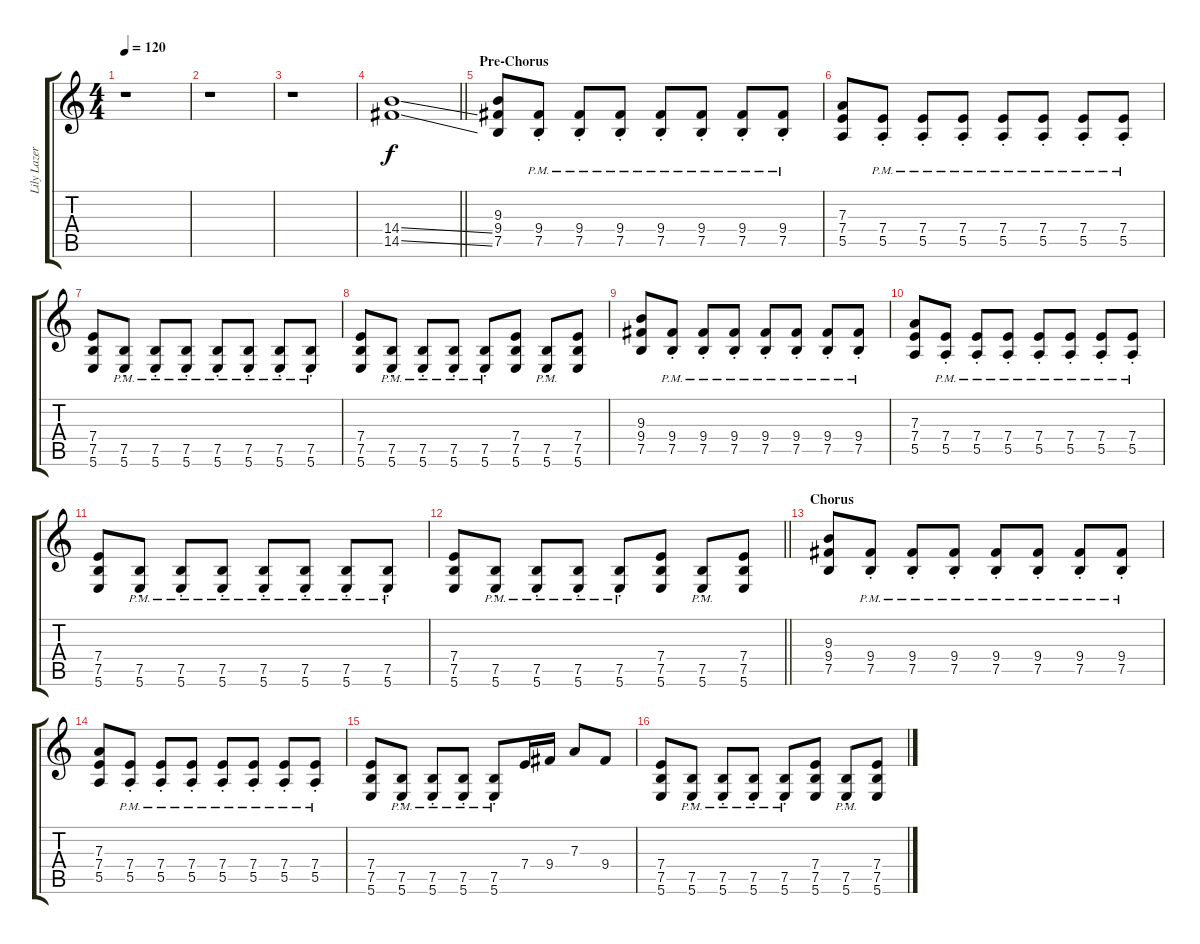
\track ("Lily Lazer (Guitar)" "Lily Lazer") {instrument distortionguitar}
\staff {score tabs}
\tuning (B3 Gb3 D3 A2 E2 B1) {hide}
\ts (4 4)
\tempo 120
\clef g2
\ks c
r.1{dy f} |
r.1 |
r.1 |
\barLineRight lightlight
(14.4{ss} 14.5{ss}).1 |
\section ("" "Pre-Chorus")
(9.3 9.4 7.5).8 (9.4{pm st} 7.5{pm st}).8 (9.4{pm st} 7.5{pm st}).8 (9.4{pm st} 7.5{pm st}).8 (9.4{pm st} 7.5{pm st}).8 (9.4{pm st} 7.5{pm st}).8 (9.4{pm st} 7.5{pm st}).8 (9.4{pm st} 7.5{pm st}).8 |
(7.3 7.4 5.5).8 (7.4{pm st} 5.5{pm st}).8 (7.4{pm st} 5.5{pm st}).8 (7.4{pm st} 5.5{pm st}).8 (7.4{pm st} 5.5{pm st}).8 (7.4{pm st} 5.5{pm st}).8 (7.4{pm st} 5.5{pm st}).8 (7.4{pm st} 5.5{pm st}).8 |
(7.4 7.5 5.6).8 (7.5{pm st} 5.6{pm st}).8 (7.5{pm st} 5.6{pm st}).8 (7.5{pm st} 5.6{pm st}).8 (7.5{pm st} 5.6{pm st}).8 (7.5{pm st} 5.6{pm st}).8 (7.5{pm st} 5.6{pm st}).8 (7.5{pm st} 5.6{pm st}).8 |
(7.4 7.5 5.6).8 (7.5{pm st} 5.6{pm st}).8 (7.5{pm st} 5.6{pm st}).8 (7.5{pm st} 5.6{pm st}).8 (7.5{pm st} 5.6{pm st}).8 (7.4 7.5 5.6).8 (7.5{pm st} 5.6{pm st}).8 (7.4 7.5 5.6).8 |
(9.3 9.4 7.5).8 (9.4{pm st} 7.5{pm st}).8 (9.4{pm st} 7.5{pm st}).8 (9.4{pm st} 7.5{pm st}).8 (9.4{pm st} 7.5{pm st}).8 (9.4{pm st} 7.5{pm st}).8 (9.4{pm st} 7.5{pm st}).8 (9.4{pm st} 7.5{pm st}).8 |
(7.3 7.4 5.5).8 (7.4{pm st} 5.5{pm st}).8 (7.4{pm st} 5.5{pm st}).8 (7.4{pm st} 5.5{pm st}).8 (7.4{pm st} 5.5{pm st}).8 (7.4{pm st} 5.5{pm st}).8 (7.4{pm st} 5.5{pm st}).8 (7.4{pm st} 5.5{pm st}).8 |
(7.4 7.5 5.6).8 (7.5{pm st} 5.6{pm st}).8 (7.5{pm st} 5.6{pm st}).8 (7.5{pm st} 5.6{pm st}).8 (7.5{pm st} 5.6{pm st}).8 (7.5{pm st} 5.6{pm st}).8 (7.5{pm st} 5.6{pm st}).8 (7.5{pm st} 5.6{pm st}).8 |
\barLineRight lightlight
(7.4 7.5 5.6).8 (7.5{pm st} 5.6{pm st}).8 (7.5{pm st} 5.6{pm st}).8 (7.5{pm st} 5.6{pm st}).8 (7.5{pm st} 5.6{pm st}).8 (7.4 7.5 5.6).8 (7.5{pm st} 5.6{pm st}).8 (7.4 7.5 5.6).8 |
\section ("" "Chorus")
(9.3 9.4 7.5).8 (9.4{pm st} 7.5{pm st}).8 (9.4{pm st} 7.5{pm st}).8 (9.4{pm st} 7.5{pm st}).8 (9.4{pm st} 7.5{pm st}).8 (9.4{pm st} 7.5{pm st}).8 (9.4{pm st} 7.5{pm st}).8 (9.4{pm st} 7.5{pm st}).8 |
(7.3 7.4 5.5).8 (7.4{pm st} 5.5{pm st}).8 (7.4{pm st} 5.5{pm st}).8 (7.4{pm st} 5.5{pm st}).8 (7.4{pm st} 5.5{pm st}).8 (7.4{pm st} 5.5{pm st}).8 (7.4{pm st} 5.5{pm st}).8 (7.4{pm st} 5.5{pm st}).8 |
(7.4 7.5 5.6).8 (7.5{pm st} 5.6{pm st}).8 (7.5{pm st} 5.6{pm st}).8 (7.5{pm st} 5.6{pm st}).8 (7.5{pm st} 5.6{pm st}).8 7.4.16 9.4.16 7.3.8 9.4.8 |
(7.4 7.5 5.6).8 (7.5{pm st} 5.6{pm st}).8 (7.5{pm st} 5.6{pm st}).8 (7.5{pm st} 5.6{pm st}).8 (7.5{pm st} 5.6{pm st}).8 (7.4 7.5 5.6).8 (7.5{pm st} 5.6{pm st}).8 (7.4 7.5 5.6).8
